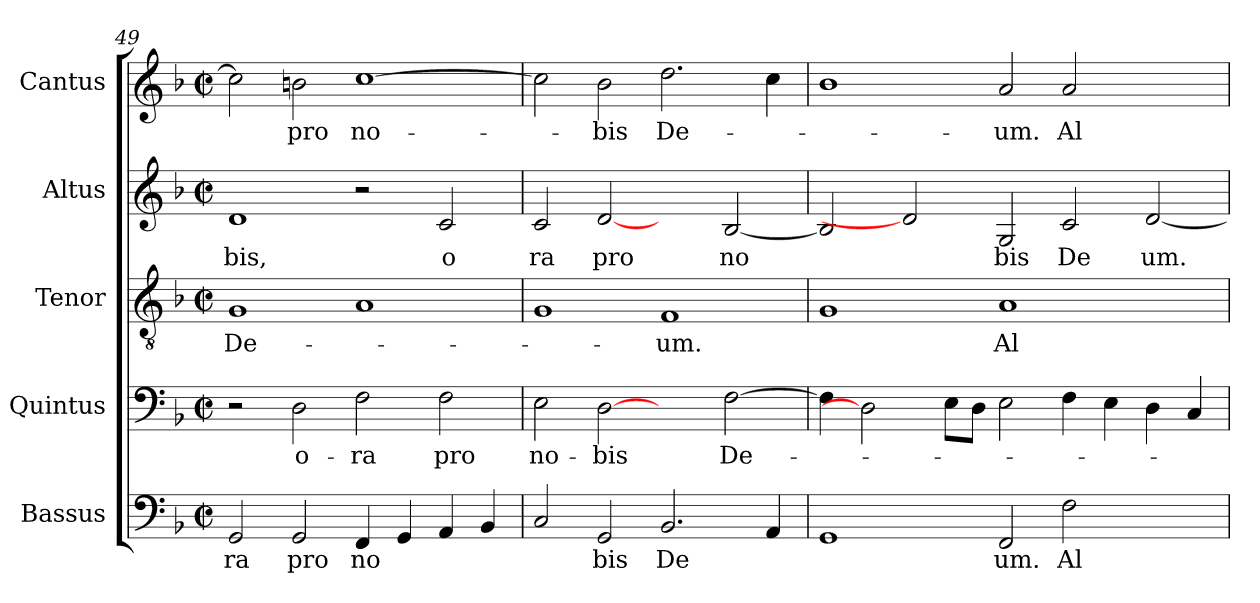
**kern	**text	**kern	**text	**kern	**text	**kern	**text	**kern	**text
*part5	*part5	*part4	*part4	*part3	*part3	*part2	*part2	*part1	*part1
*staff5	*staff5	*staff4	*staff4	*staff3	*staff3	*staff2	*staff2	*staff1	*staff1
*I"Bassus	*	*I"Quintus	*	*I"Tenor	*	*I"Altus	*	*I"Cantus	*
*clefF4	*	*clefF4	*	*clefGv2	*	*clefG2	*	*clefG2	*
*k[b-]	*	*k[b-]	*	*k[b-]	*	*k[b-]	*	*k[b-]	*
*F:	*	*F:	*	*F:	*	*F:	*	*F:	*
*M2/2	*	*M2/2	*	*M2/2	*	*M2/2	*	*M2/2	*
*met(c|)	*	*met(c|)	*	*met(c|)	*	*met(c|)	*	*met(c|)	*
=49	=49	=49	=49	=49	=49	=49	=49	=49	=49
!	!LO:LY:b:cj	!	!	!	!LO:LY:b:cj	!	!LO:LY:b:cj	!	!
2GG/	ra	2r	.	1G	De-	1d	bis,	2cc\]	.
!	!LO:LY:b:cj	!	!LO:LY:b:cj	!	!	!	!	!	!LO:LY:b:cj
2GG/	pro	2D\	o-	.	.	.	.	2bn\	pro
!	!LO:LY:b:cj	!	!LO:LY:b:cj	!	!	!	!	!	!LO:LY:b:cj
4FF/	no	2F\	-ra	1A	.	2r	.	[>1cc	no-
4GG/	.	.	.	.	.	.	.	.	.
!	!	!	!LO:LY:b:cj	!	!	!	!LO:LY:b:cj	!	!
4AA/	.	2F\	pro	.	.	2c/	o	.	.
4BB-/	.	.	.	.	.	.	.	.	.
=50	=50	=50	=50	=50	=50	=50	=50	=50	=50
!	!	!	!LO:LY:b:cj	!	!	!	!LO:LY:b:cj	!	!
2C/	.	2E\	no-	1G	.	2c/	ra	2cc\]	.
!	!LO:LY:b:cj	!	!LO:LY:b:cj	!	!	!	!LO:LY:b:cj	!	!LO:LY:b:cj
2GG/	bis	[2D	-bis	.	.	[2d	pro	2b-\	-bis
!	!LO:LY:b	!	!	!	!LO:LY:b	!	!	!	!LO:LY:b
2.BB-/	De	2ryy	.	1F	-um.	2ryy	.	2.dd\	De-
!	!	!	!LO:LY:b	!	!	!	!LO:LY:b:cj	!	!
.	.	[>2F\	De-	.	.	[<2B-/	no	.	.
4AA/	.	.	.	.	.	.	.	4cc\	.
=51	=51	=51	=51	=51	=51	=51	=51	=51	=51
1GG	.	4F\]	.	1G	.	2B-/]	.	1b-	.
.	.	2D]	.	.	.	.	.	.	.
.	.	.	.	.	.	2d]	.	.	.
.	.	8E\L	.	.	.	.	.	.	.
.	.	8D\J	.	.	.	.	.	.	.
!	!LO:LY:b:cj	!	!	!	!LO:LY:b:cj	!	!LO:LY:b:cj	!	!LO:LY:b:cj
2FF/	um.	2E\	.	1A	Al-	2G/	bis	2a/	-um.
!	!LO:LY:b:cj	!	!	!	!	!	!LO:LY:b:cj	!	!LO:LY:b:cj
2F\	Al	4F\	.	.	.	2c/	De	2a/	Al-
.	.	4E\	.	.	.	.	.	.	.
!	!	!	!	!	!	!	!LO:LY:b	!	!
2ryy	.	4D\	.	2ryy	.	[<2d/	um.	2ryy	.
.	.	4C/	.	.	.	.	.	.	.
=	=	=	=	=	=	=	=	=	=
*-	*-	*-	*-	*-	*-	*-	*-	*-	*-
